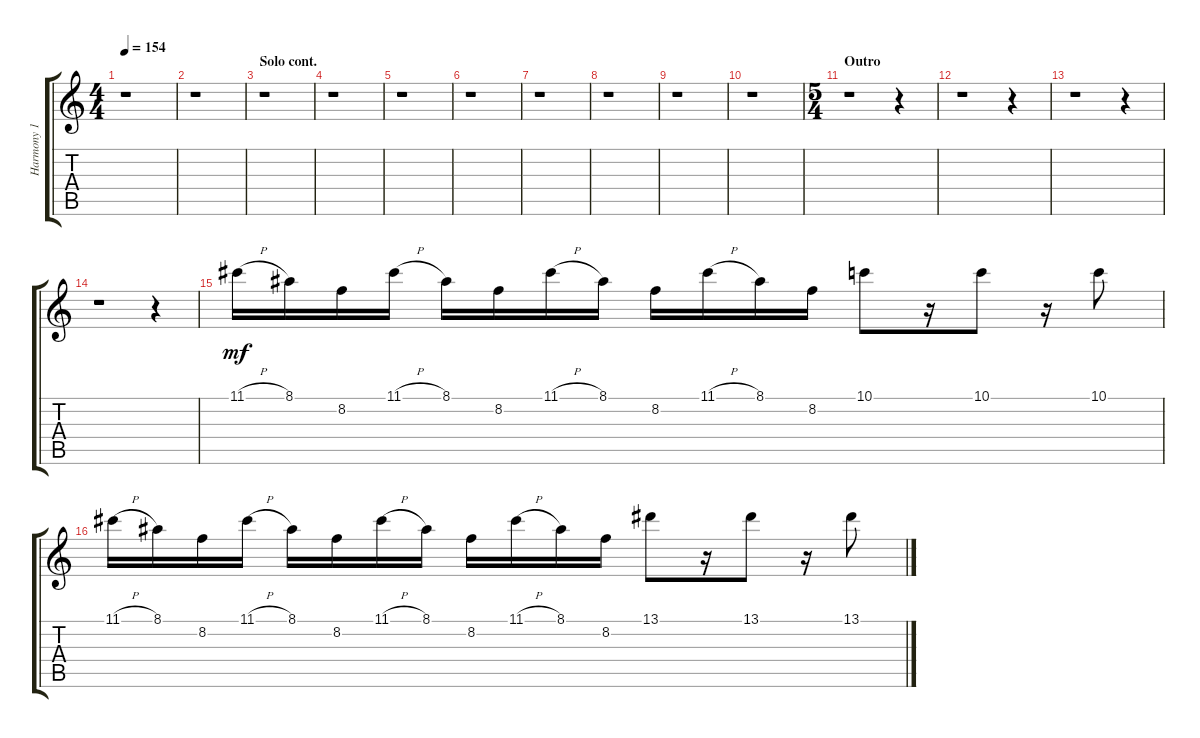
\track ("Harmony 1" "Harmony 1") {instrument overdrivenguitar}
\staff {score tabs}
\tuning (D4 A3 F3 C3 G2 C2) {hide}
\ts (4 4)
\tempo 154
\clef g2
\ks aminor
r.1{dy mf} |
r.1 |
\section ("" "Solo cont.")
r.1 |
r.1 |
r.1 |
r.1 |
r.1 |
r.1 |
r.1 |
r.1 |
\ts (5 4)
\section ("" "Outro")
r.1 r.4 |
r.1 r.4 |
r.1 r.4 |
r.1 r.4 |
11.1{h}.16 8.1.16 8.2.16 11.1{h}.16 8.1.16 8.2.16 11.1{h}.16 8.1.16 8.2.16 11.1{h}.16 8.1.16 8.2.16 10.1.8 r.16 10.1.8 r.16 10.1.8 |
11.1{h}.16 8.1.16 8.2.16 11.1{h}.16 8.1.16 8.2.16 11.1{h}.16 8.1.16 8.2.16 11.1{h}.16 8.1.16 8.2.16 13.1.8 r.16 13.1.8 r.16 13.1.8
